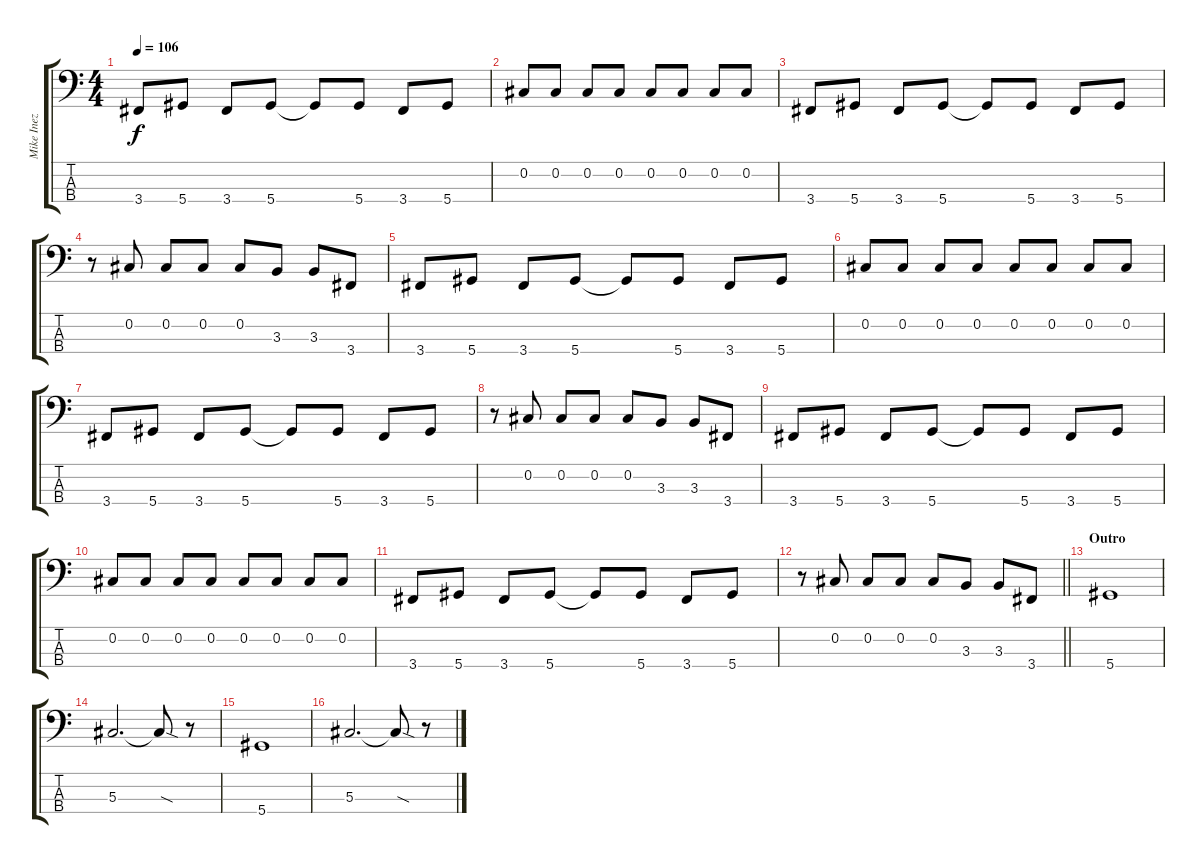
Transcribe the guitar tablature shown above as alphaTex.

\track ("Mike Inez" "Mike Inez") {instrument electricbasspick}
\staff {score tabs}
\tuning (Gb2 Db2 Ab1 Eb1) {hide}
\ts (4 4)
\tempo 106
\clef f4
\ks c
3.4.8{dy f} 5.4.8 3.4.8 5.4.8 5.4{t}.8 5.4.8 3.4.8 5.4.8 |
0.2.8 0.2.8 0.2.8 0.2.8 0.2.8 0.2.8 0.2.8 0.2.8 |
3.4.8 5.4.8 3.4.8 5.4.8 5.4{t}.8 5.4.8 3.4.8 5.4.8 |
r.8 0.2.8 0.2.8 0.2.8 0.2.8 3.3.8 3.3.8 3.4.8 |
3.4.8 5.4.8 3.4.8 5.4.8 5.4{t}.8 5.4.8 3.4.8 5.4.8 |
0.2.8 0.2.8 0.2.8 0.2.8 0.2.8 0.2.8 0.2.8 0.2.8 |
3.4.8 5.4.8 3.4.8 5.4.8 5.4{t}.8 5.4.8 3.4.8 5.4.8 |
r.8 0.2.8 0.2.8 0.2.8 0.2.8 3.3.8 3.3.8 3.4.8 |
3.4.8 5.4.8 3.4.8 5.4.8 5.4{t}.8 5.4.8 3.4.8 5.4.8 |
0.2.8 0.2.8 0.2.8 0.2.8 0.2.8 0.2.8 0.2.8 0.2.8 |
3.4.8 5.4.8 3.4.8 5.4.8 5.4{t}.8 5.4.8 3.4.8 5.4.8 |
\barLineRight lightlight
r.8 0.2.8 0.2.8 0.2.8 0.2.8 3.3.8 3.3.8 3.4.8 |
\section ("" "Outro")
5.4.1 |
5.3.2{d} 5.3{sod t}.8 r.8 |
5.4.1 |
5.3.2{d} 5.3{sod t}.8 r.8
